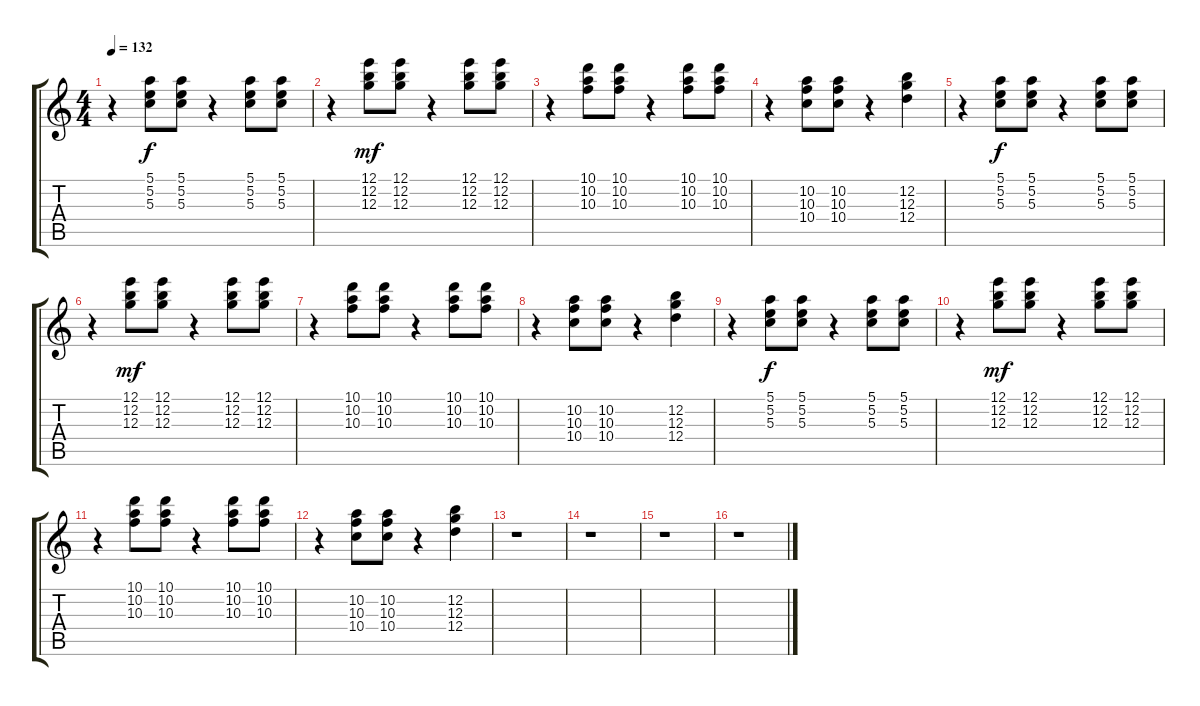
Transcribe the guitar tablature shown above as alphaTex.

\track "" {instrument distortionguitar}
\staff {score tabs}
\tuning (E4 B3 G3 D3 A2 E2) {hide}
\ts (4 4)
\tempo 132
\clef g2
\ks c
r.4{dy mf} (5.1 5.2 5.3).8{dy f} (5.1 5.2 5.3).8 r.4 (5.1 5.2 5.3).8 (5.1 5.2 5.3).8 |
r.4 (12.1 12.2 12.3).8{dy mf} (12.1 12.2 12.3).8 r.4 (12.1 12.2 12.3).8 (12.1 12.2 12.3).8 |
r.4 (10.1 10.2 10.3).8 (10.1 10.2 10.3).8 r.4 (10.1 10.2 10.3).8 (10.1 10.2 10.3).8 |
r.4 (10.2 10.3 10.4).8 (10.2 10.3 10.4).8 r.4 (12.2 12.3 12.4).4 |
r.4 (5.1 5.2 5.3).8{dy f} (5.1 5.2 5.3).8 r.4 (5.1 5.2 5.3).8 (5.1 5.2 5.3).8 |
r.4 (12.1 12.2 12.3).8{dy mf} (12.1 12.2 12.3).8 r.4 (12.1 12.2 12.3).8 (12.1 12.2 12.3).8 |
r.4 (10.1 10.2 10.3).8 (10.1 10.2 10.3).8 r.4 (10.1 10.2 10.3).8 (10.1 10.2 10.3).8 |
r.4 (10.2 10.3 10.4).8 (10.2 10.3 10.4).8 r.4 (12.2 12.3 12.4).4 |
r.4 (5.1 5.2 5.3).8{dy f} (5.1 5.2 5.3).8 r.4 (5.1 5.2 5.3).8 (5.1 5.2 5.3).8 |
r.4 (12.1 12.2 12.3).8{dy mf} (12.1 12.2 12.3).8 r.4 (12.1 12.2 12.3).8 (12.1 12.2 12.3).8 |
r.4 (10.1 10.2 10.3).8 (10.1 10.2 10.3).8 r.4 (10.1 10.2 10.3).8 (10.1 10.2 10.3).8 |
r.4 (10.2 10.3 10.4).8 (10.2 10.3 10.4).8 r.4 (12.2 12.3 12.4).4 |
r.1 |
r.1 |
r.1 |
r.1
